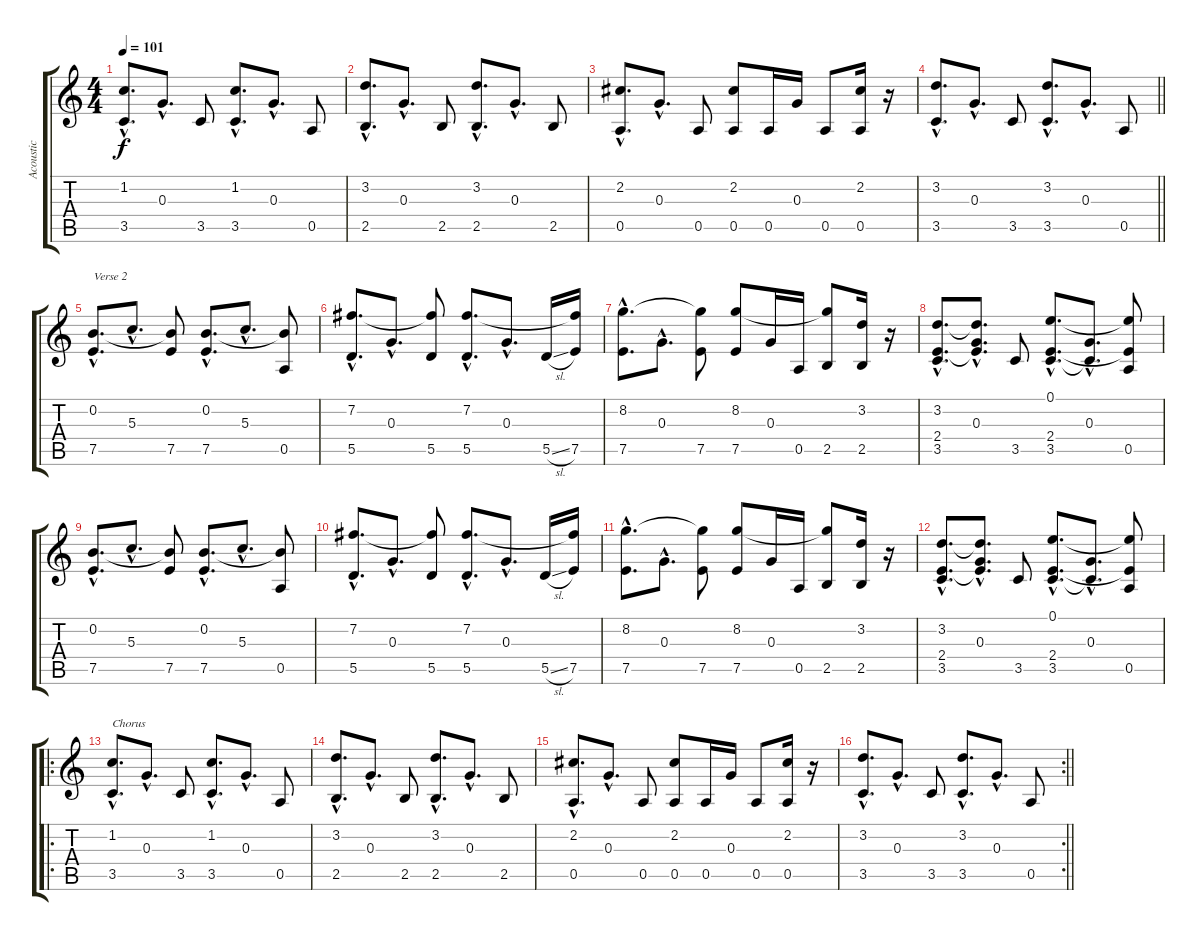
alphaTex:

\track ("Acoustic" "Acoustic") {instrument acousticguitarnylon}
\staff {score tabs}
\tuning (E4 B3 G3 D3 A2 E2) {hide}
\ts (4 4)
\tempo 101
\clef g2
\ks c
(1.2{hac} 3.5{hac}).8{d dy f} 0.3{hac}.8{d} 3.5.8 (1.2{hac} 3.5{hac}).8{d} 0.3{hac}.8{d} 0.5.8 |
(3.2{hac} 2.5{hac}).8{d} 0.3{hac}.8{d} 2.5.8 (3.2{hac} 2.5{hac}).8{d} 0.3{hac}.8{d} 2.5.8 |
(2.2{hac} 0.5{hac}).8{d} 0.3{hac}.8{d} 0.5.8 (2.2 0.5).8 0.5.16 0.3.16 0.5.8 (2.2 0.5).16 r.16 |
\barLineRight lightlight
(3.2{hac} 3.5{hac}).8{d} 0.3{hac}.8{d} 3.5.8 (3.2{hac} 3.5{hac}).8{d} 0.3{hac}.8{d} 0.5.8 |
(0.2{hac} 7.5{hac}).8{d txt "Verse 2"} 5.3{hac}.8{d} (0.2{t} 7.5).8 (0.2{hac} 7.5{hac}).8{d} 5.3{hac}.8{d} (0.2{t} 0.5).8 |
(7.2{hac} 5.5{hac}).8{d} 0.3{hac}.8{d} (7.2{t} 5.5).8 (7.2{hac} 5.5{hac}).8{d} 0.3{hac}.8{d} 5.5{sl}.16 (7.2{t} 7.5).16 |
(8.2{hac} 7.5{hac}).8{d} 0.3{hac}.8{d} (8.2{t} 7.5).8 (8.2 7.5).8 0.3.16 0.5.16 (8.2{t} 2.5).8 (3.2 2.5).16 r.16 |
(3.2{hac} 2.4{hac} 3.5{hac}).8{d} (3.2{hac t} 0.3{hac} 2.4{hac t}).8{d} 3.5.8 (0.1{hac} 2.4{hac} 3.5{hac}).8{d} (0.3{hac} 3.5{hac t}).8{d} (0.1{t} 2.4{t} 0.5).8 |
(0.2{hac} 7.5{hac}).8{d} 5.3{hac}.8{d} (0.2{t} 7.5).8 (0.2{hac} 7.5{hac}).8{d} 5.3{hac}.8{d} (0.2{t} 0.5).8 |
(7.2{hac} 5.5{hac}).8{d} 0.3{hac}.8{d} (7.2{t} 5.5).8 (7.2{hac} 5.5{hac}).8{d} 0.3{hac}.8{d} 5.5{sl}.16 (7.2{t} 7.5).16 |
(8.2{hac} 7.5{hac}).8{d} 0.3{hac}.8{d} (8.2{t} 7.5).8 (8.2 7.5).8 0.3.16 0.5.16 (8.2{t} 2.5).8 (3.2 2.5).16 r.16 |
(3.2{hac} 2.4{hac} 3.5{hac}).8{d} (3.2{hac t} 0.3{hac} 2.4{hac t}).8{d} 3.5.8 (0.1{hac} 2.4{hac} 3.5{hac}).8{d} (0.3{hac} 3.5{hac t}).8{d} (0.1{t} 2.4{t} 0.5).8 |
\ro
(1.2{hac} 3.5{hac}).8{d txt "Chorus"} 0.3{hac}.8{d} 3.5.8 (1.2{hac} 3.5{hac}).8{d} 0.3{hac}.8{d} 0.5.8 |
(3.2{hac} 2.5{hac}).8{d} 0.3{hac}.8{d} 2.5.8 (3.2{hac} 2.5{hac}).8{d} 0.3{hac}.8{d} 2.5.8 |
(2.2{hac} 0.5{hac}).8{d} 0.3{hac}.8{d} 0.5.8 (2.2 0.5).8 0.5.16 0.3.16 0.5.8 (2.2 0.5).16 r.16 |
\rc 2
\barLineRight lightlight
(3.2{hac} 3.5{hac}).8{d} 0.3{hac}.8{d} 3.5.8 (3.2{hac} 3.5{hac}).8{d} 0.3{hac}.8{d} 0.5.8
